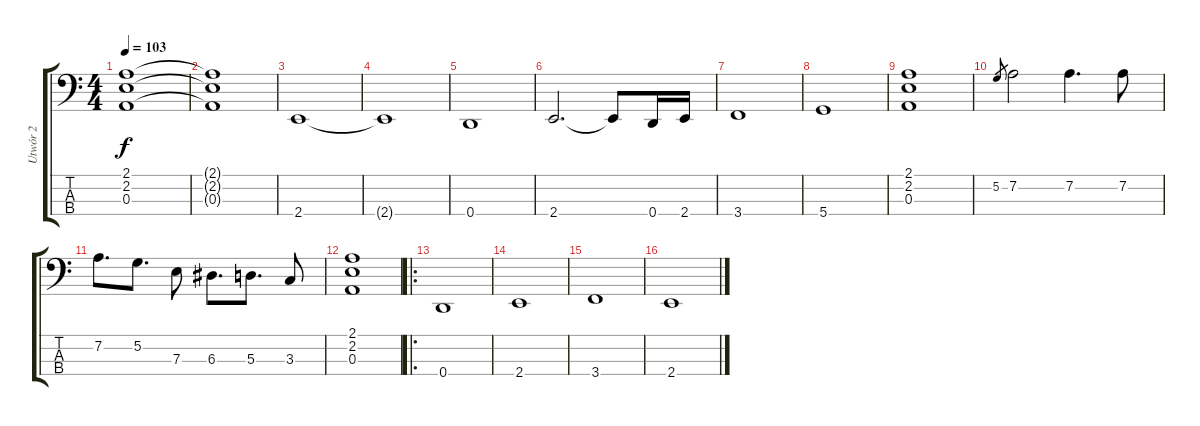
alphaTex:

\track ("Utwór 2" "Utwór 2") {instrument electricbasspick}
\staff {score tabs}
\tuning (G2 D2 A1 D1) {hide}
\ts (4 4)
\tempo 103
\clef f4
\ks c
(2.1 2.2 0.3).1{dy f} |
(2.1{t} 2.2{t} 0.3{t}).1 |
2.4.1 |
2.4{t}.1 |
0.4.1 |
2.4.2{d} 2.4{t}.8 0.4.16 2.4.16 |
3.4.1 |
5.4.1 |
(2.1 2.2 0.3).1 |
5.2.8{gr} 7.2.2 7.2.4{d} 7.2.8 |
7.2.8{d} 5.2.8{d} 7.3.8 6.3.8{d} 5.3.8{d} 3.3.8 |
(2.1 2.2 0.3).1 |
\ro
0.4.1 |
2.4.1 |
3.4.1 |
2.4.1
